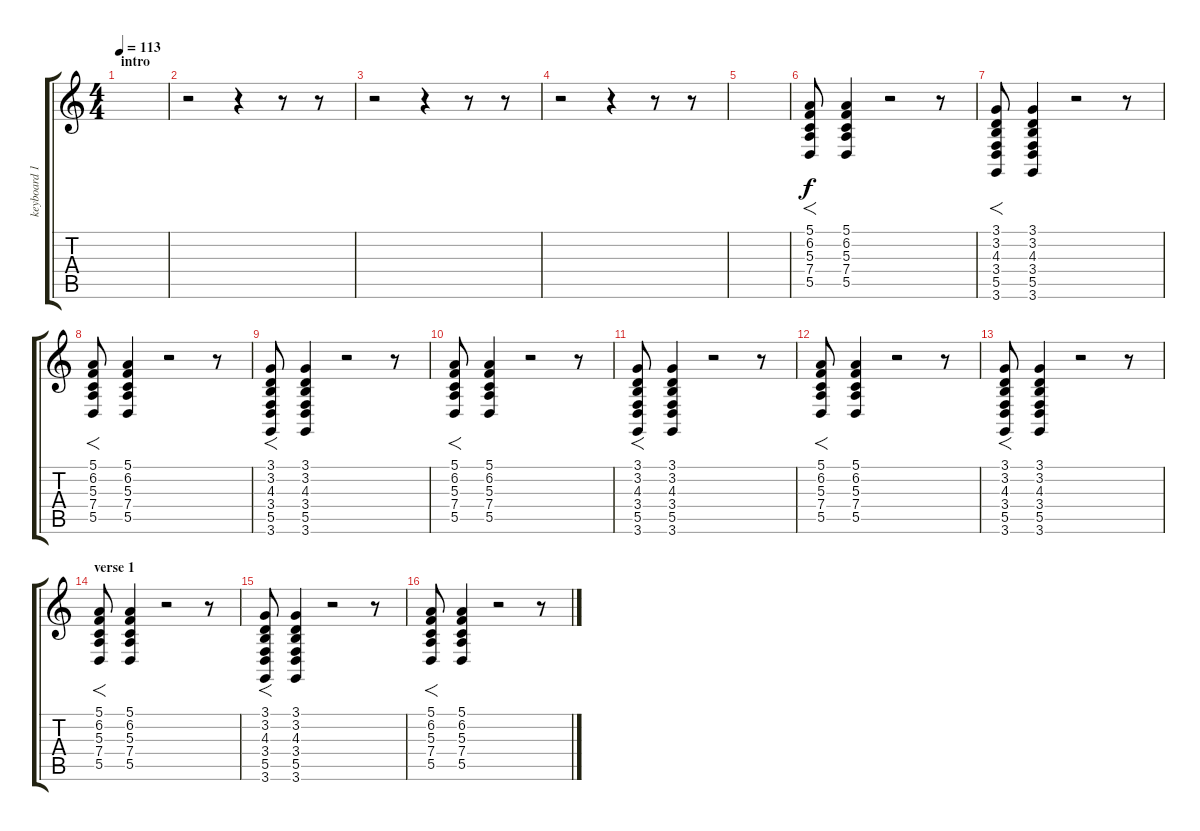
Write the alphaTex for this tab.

\track ("keyboard 1" "keyboard 1") {instrument fx4atmosphere}
\staff {score tabs}
\tuning (E4 B3 G3 D3 A2 E2) {hide}
\ts (4 4)
\section ("" "intro")
\tempo 113
\clef g2
\ks c
|
r.2 r.4 r.8 r.8 |
r.2 r.4 r.8 r.8 |
r.2 r.4 r.8 r.8 |
|
(5.1 6.2 5.3 7.4 5.5).8{f} (5.1 6.2 5.3 7.4 5.5).4 r.2 r.8 |
(3.1 3.2 4.3 3.4 5.5 3.6).8{f} (3.1 3.2 4.3 3.4 5.5 3.6).4 r.2 r.8 |
(5.1 6.2 5.3 7.4 5.5).8{f} (5.1 6.2 5.3 7.4 5.5).4 r.2 r.8 |
(3.1 3.2 4.3 3.4 5.5 3.6).8{f} (3.1 3.2 4.3 3.4 5.5 3.6).4 r.2 r.8 |
(5.1 6.2 5.3 7.4 5.5).8{f} (5.1 6.2 5.3 7.4 5.5).4 r.2 r.8 |
(3.1 3.2 4.3 3.4 5.5 3.6).8{f} (3.1 3.2 4.3 3.4 5.5 3.6).4 r.2 r.8 |
(5.1 6.2 5.3 7.4 5.5).8{f} (5.1 6.2 5.3 7.4 5.5).4 r.2 r.8 |
(3.1 3.2 4.3 3.4 5.5 3.6).8{f} (3.1 3.2 4.3 3.4 5.5 3.6).4 r.2 r.8 |
\section ("" "verse 1")
(5.1 6.2 5.3 7.4 5.5).8{f} (5.1 6.2 5.3 7.4 5.5).4 r.2 r.8 |
(3.1 3.2 4.3 3.4 5.5 3.6).8{f} (3.1 3.2 4.3 3.4 5.5 3.6).4 r.2 r.8 |
(5.1 6.2 5.3 7.4 5.5).8{f} (5.1 6.2 5.3 7.4 5.5).4 r.2 r.8
